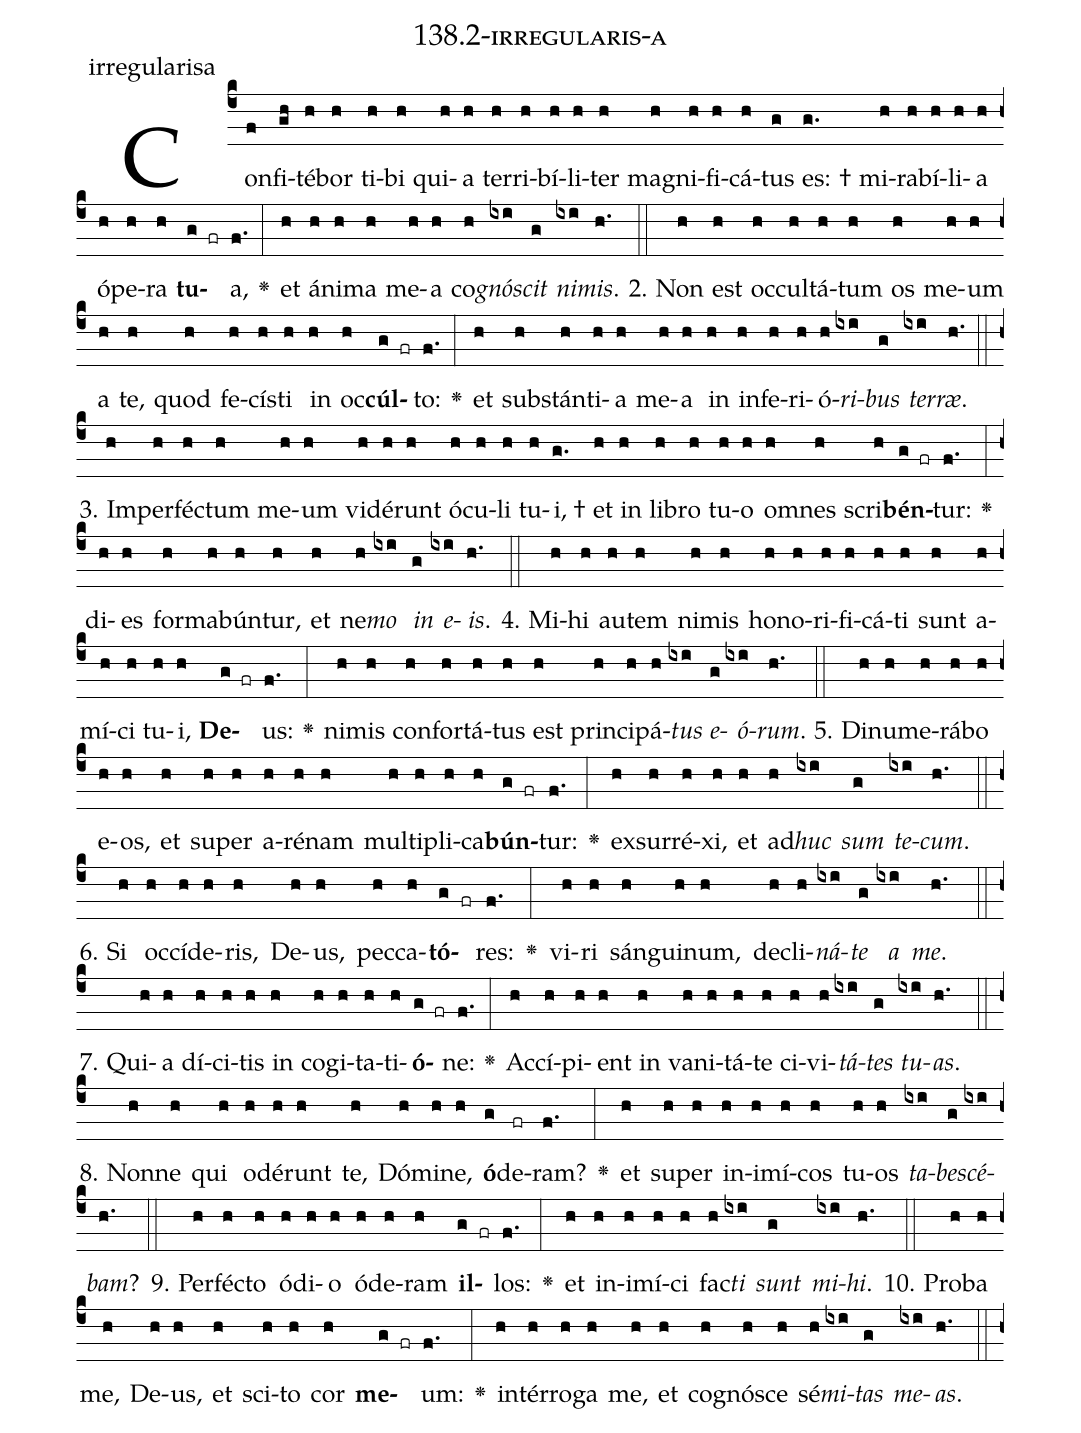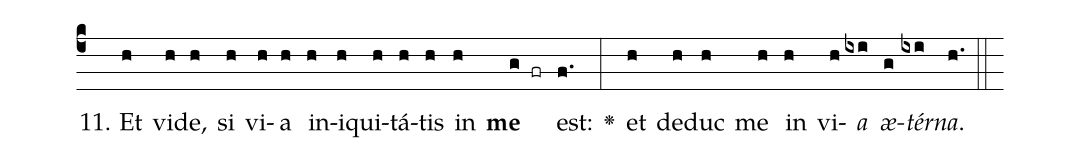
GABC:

name: 138.2-irregularis-a;
annotation: irregularisa;
%%
(c4)Con(f)fi(gh)té(h)bor(h) ti(h)bi(h) qui(h)a(h) ter(h)ri(h)bí(h)li(h)ter(h) ma(h)gni(h)fi(h)cá(h)tus(g) es: †(g.) mi(h)ra(h)bí(h)li(h)a(h) ó(h)pe(h)ra(h) <b>tu</b>(g fr)a,(f.) <v>\greheightstar</v>(:) et(h) á(h)ni(h)ma(h) me(h)a(h) co(h)<i>gnó</i>(ixi)<i>scit</i>(g) <i>ni</i>(ixi)<i>mis</i>.(h.) (::)
2. Non(h) est(h) oc(h)cul(h)tá(h)tum(h) os(h) me(h)um(h) a(h) te,(h) quod(h) fe(h)cís(h)ti(h) in(h) oc(h)<b>cúl</b>(g fr)to:(f.) <v>\greheightstar</v>(:) et(h) sub(h)stán(h)ti(h)a(h) me(h)a(h) in(h) in(h)fe(h)ri(h)ó(h)<i>ri</i>(ixi)<i>bus</i>(g) <i>ter</i>(ixi)<i>ræ</i>.(h.) (::)
3. Im(h)per(h)féc(h)tum(h) me(h)um(h) vi(h)dé(h)runt(h) ó(h)cu(h)li(h) tu(h)i, †(g.) et(h) in(h) li(h)bro(h) tu(h)o(h) om(h)nes(h) scri(h)<b>bén</b>(g fr)tur:(f.) <v>\greheightstar</v>(:) di(h)es(h) for(h)ma(h)bún(h)tur,(h) et(h) ne(h)<i>mo</i>(ixi) <i>in</i>(g) <i>e</i>(ixi)<i>is</i>.(h.) (::)
4. Mi(h)hi(h) au(h)tem(h) ni(h)mis(h) ho(h)no(h)ri(h)fi(h)cá(h)ti(h) sunt(h) a(h)mí(h)ci(h) tu(h)i,(h) <b>De</b>(g fr)us:(f.) <v>\greheightstar</v>(:) ni(h)mis(h) con(h)for(h)tá(h)tus(h) est(h) prin(h)ci(h)pá(h)<i>tus</i>(ixi) <i>e</i>(g)<i>ó</i>(ixi)<i>rum</i>.(h.) (::)
5. Di(h)nu(h)me(h)rá(h)bo(h) e(h)os,(h) et(h) su(h)per(h) a(h)ré(h)nam(h) mul(h)ti(h)pli(h)ca(h)<b>bún</b>(g fr)tur:(f.) <v>\greheightstar</v>(:) ex(h)sur(h)ré(h)xi,(h) et(h) ad(h)<i>huc</i>(ixi) <i>sum</i>(g) <i>te</i>(ixi)<i>cum</i>.(h.) (::)
6. Si(h) oc(h)cí(h)de(h)ris,(h) De(h)us,(h) pec(h)ca(h)<b>tó</b>(g fr)res:(f.) <v>\greheightstar</v>(:) vi(h)ri(h) sán(h)gui(h)num,(h) de(h)cli(h)<i>ná</i>(ixi)<i>te</i>(g) <i>a</i>(ixi) <i>me</i>.(h.) (::)
7. Qui(h)a(h) dí(h)ci(h)tis(h) in(h) co(h)gi(h)ta(h)ti(h)<b>ó</b>(g fr)ne:(f.) <v>\greheightstar</v>(:) Ac(h)cí(h)pi(h)ent(h) in(h) va(h)ni(h)tá(h)te(h) ci(h)vi(h)<i>tá</i>(ixi)<i>tes</i>(g) <i>tu</i>(ixi)<i>as</i>.(h.) (::)
8. Non(h)ne(h) qui(h) o(h)dé(h)runt(h) te,(h) Dó(h)mi(h)ne,(h) <b>ó</b>(g)de(fr)ram?(f.) <v>\greheightstar</v>(:) et(h) su(h)per(h) in(h)i(h)mí(h)cos(h) tu(h)os(h) <i>ta</i>(ixi)<i>be</i>(g)<i>scé</i>(ixi)<i>bam</i>?(h.) (::)
9. Per(h)féc(h)to(h) ó(h)di(h)o(h) ó(h)de(h)ram(h) <b>il</b>(g fr)los:(f.) <v>\greheightstar</v>(:) et(h) in(h)i(h)mí(h)ci(h) fac(h)<i>ti</i>(ixi) <i>sunt</i>(g) <i>mi</i>(ixi)<i>hi</i>.(h.) (::)
10. Pro(h)ba(h) me,(h) De(h)us,(h) et(h) sci(h)to(h) cor(h) <b>me</b>(g fr)um:(f.) <v>\greheightstar</v>(:) in(h)tér(h)ro(h)ga(h) me,(h) et(h) co(h)gnó(h)sce(h) sé(h)<i>mi</i>(ixi)<i>tas</i>(g) <i>me</i>(ixi)<i>as</i>.(h.) (::)
11. Et(h) vi(h)de,(h) si(h) vi(h)a(h) in(h)i(h)qui(h)tá(h)tis(h) in(h) <b>me</b>(g fr) est:(f.) <v>\greheightstar</v>(:) et(h) de(h)duc(h) me(h) in(h) vi(h)<i>a</i>(ixi) <i>æ</i>(g)<i>tér</i>(ixi)<i>na</i>.(h.) (::)
